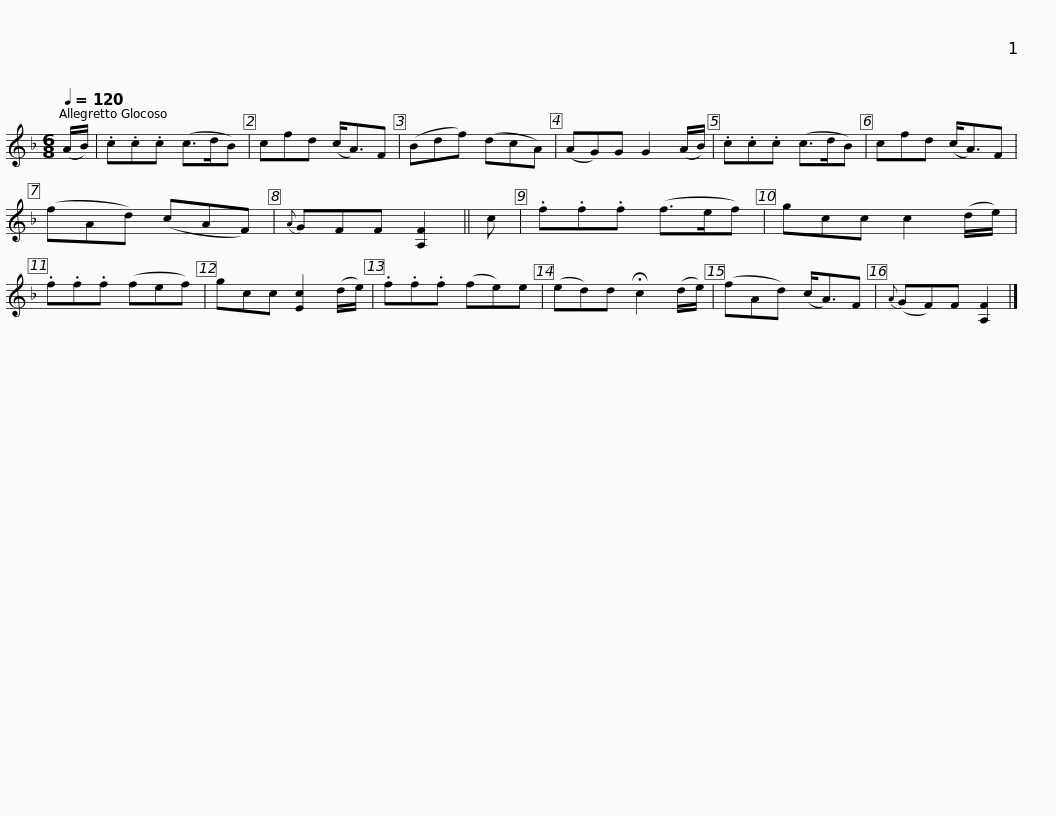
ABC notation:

X:1
L:1/8
Q:1/4=120
M:6/8
I:linebreak $
K:F
V:1 treble
V:1
 (A/B/) | .c.c.c (c>dB) | cfd (c<A)F | (Bdf) (dcA) | (AG)G G2 (A/B/) | %5
 .c.c.c (c>dB) | cfd (c<A)F | (fAd) (cAF) |${A} GFF [A,F]2 || c | %10
 .f.f.f (f>ef) | gcc c2 (d/e/) | .f.f.f (fef) | gcc [Ec]2 (d/e/) | .f.f.f (fe)e | %15
 (ed)d !fermata!c2 (d/e/) |$ (fAd) (c<A)F |{A} (GF)F [A,F]2 |] %18
